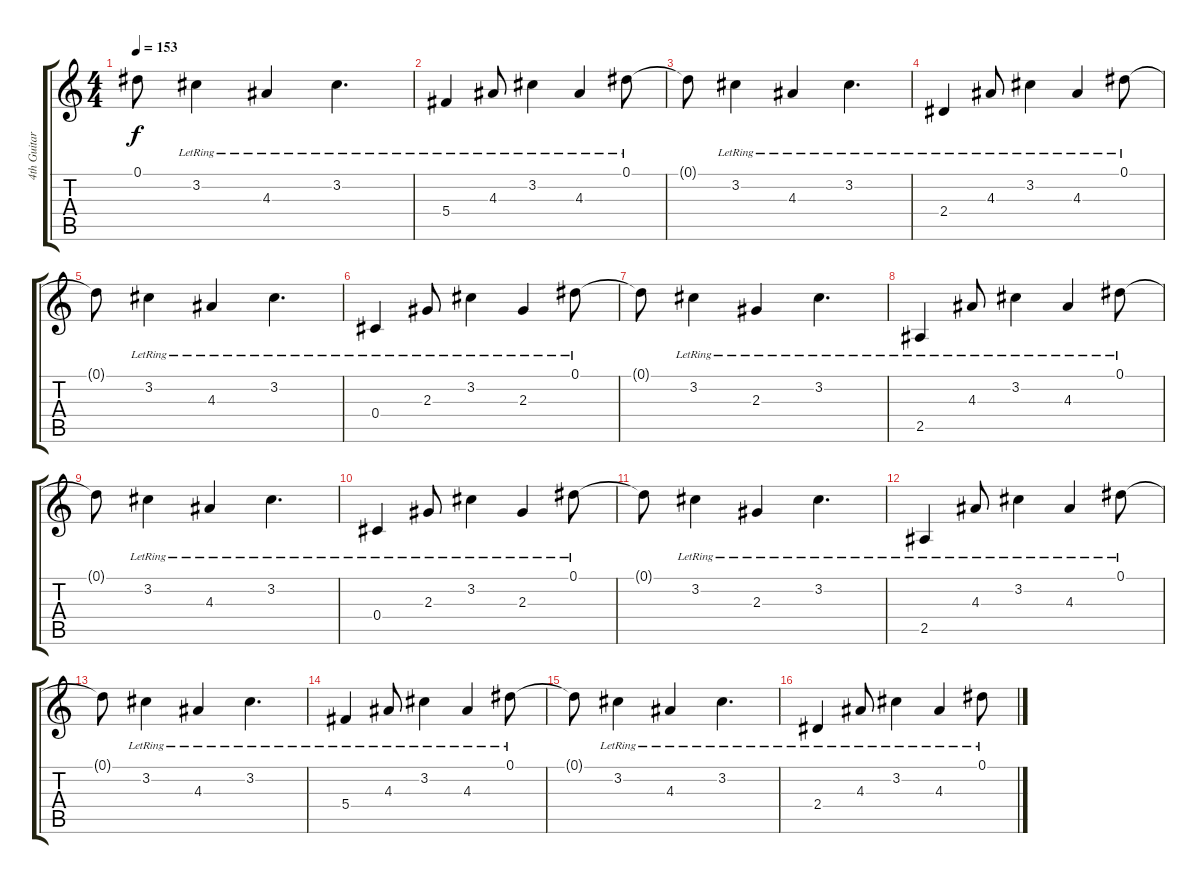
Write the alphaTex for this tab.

\track ("4th Guitar (Clean)" "4th Guitar") {instrument electricguitarclean}
\staff {score tabs}
\tuning (Eb4 Bb3 Gb3 Db3 Ab2 Eb2) {hide}
\ts (4 4)
\tempo 153
\clef g2
\ks c
0.1{t}.8{dy f} 3.2{lr}.4 4.3{lr}.4 3.2{lr}.4{d} |
5.4{lr}.4 4.3{lr}.8 3.2{lr}.4 4.3{lr}.4 0.1{lr}.8 |
0.1{t}.8 3.2{lr}.4 4.3{lr}.4 3.2{lr}.4{d} |
2.4{lr}.4 4.3{lr}.8 3.2{lr}.4 4.3{lr}.4 0.1{lr}.8 |
0.1{t}.8 3.2{lr}.4 4.3{lr}.4 3.2{lr}.4{d} |
0.4{lr}.4 2.3{lr}.8 3.2{lr}.4 2.3{lr}.4 0.1{lr}.8 |
0.1{t}.8 3.2{lr}.4 2.3{lr}.4 3.2{lr}.4{d} |
2.5{lr}.4 4.3{lr}.8 3.2{lr}.4 4.3{lr}.4 0.1{lr}.8 |
0.1{t}.8 3.2{lr}.4 4.3{lr}.4 3.2{lr}.4{d} |
0.4{lr}.4 2.3{lr}.8 3.2{lr}.4 2.3{lr}.4 0.1{lr}.8 |
0.1{t}.8 3.2{lr}.4 2.3{lr}.4 3.2{lr}.4{d} |
2.5{lr}.4 4.3{lr}.8 3.2{lr}.4 4.3{lr}.4 0.1{lr}.8 |
0.1{t}.8 3.2{lr}.4 4.3{lr}.4 3.2{lr}.4{d} |
5.4{lr}.4 4.3{lr}.8 3.2{lr}.4 4.3{lr}.4 0.1{lr}.8 |
0.1{t}.8 3.2{lr}.4 4.3{lr}.4 3.2{lr}.4{d} |
2.4{lr}.4 4.3{lr}.8 3.2{lr}.4 4.3{lr}.4 0.1{lr}.8
